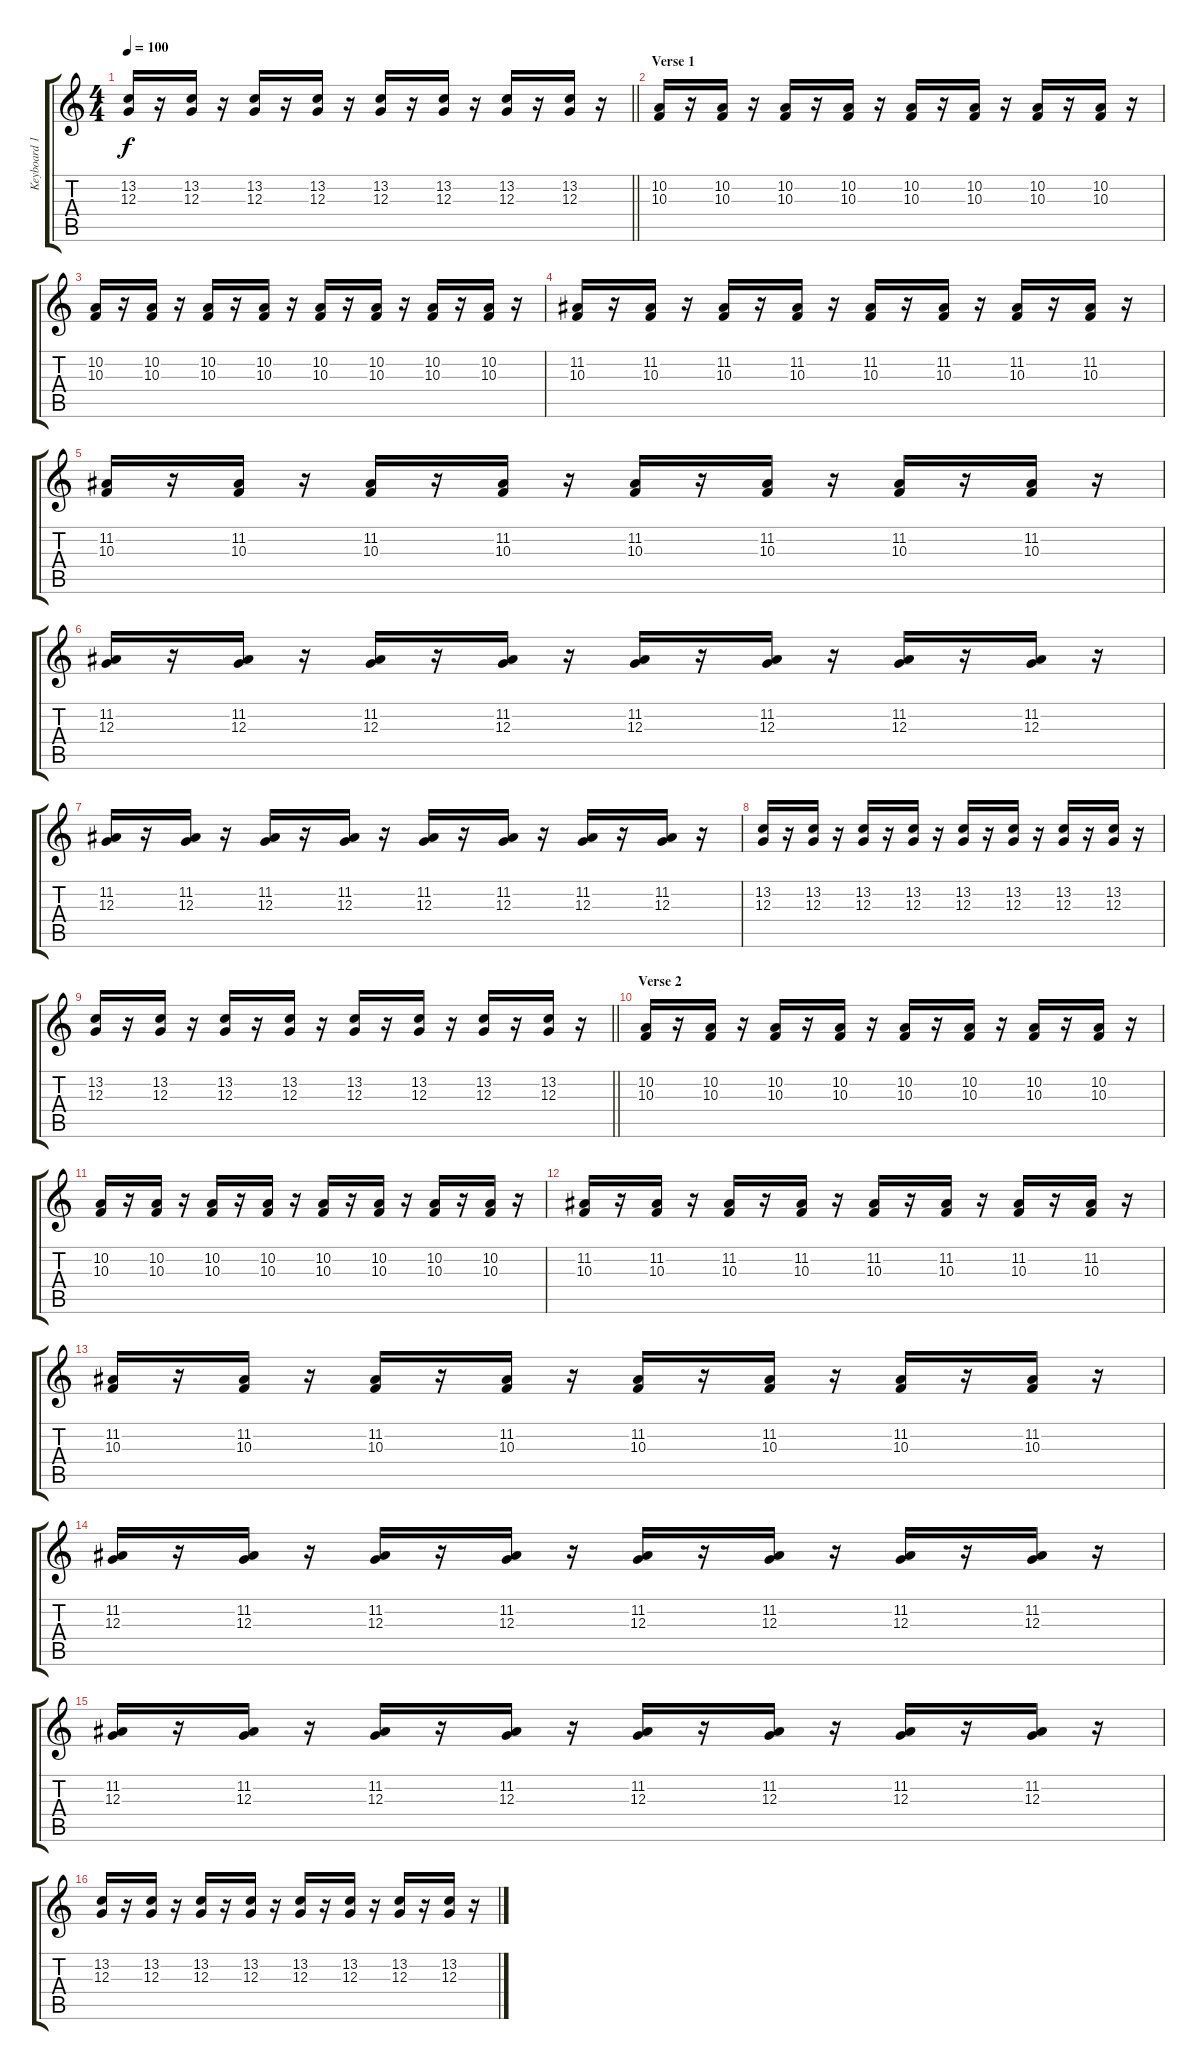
\track ("Keyboard 1(Ovie)" "Keyboard 1") {instrument acousticgrandpiano}
\staff {score tabs}
\tuning (E4 B3 G3 D3 A2 E2) {hide}
\ts (4 4)
\tempo 100
\clef g2
\barLineRight lightlight
\ks c
(13.2 12.3).16{dy f} r.16 (13.2 12.3).16 r.16 (13.2 12.3).16 r.16 (13.2 12.3).16 r.16 (13.2 12.3).16 r.16 (13.2 12.3).16 r.16 (13.2 12.3).16 r.16 (13.2 12.3).16 r.16 |
\section ("" "Verse 1")
(10.2 10.3).16 r.16 (10.2 10.3).16 r.16 (10.2 10.3).16 r.16 (10.2 10.3).16 r.16 (10.2 10.3).16 r.16 (10.2 10.3).16 r.16 (10.2 10.3).16 r.16 (10.2 10.3).16 r.16 |
(10.2 10.3).16 r.16 (10.2 10.3).16 r.16 (10.2 10.3).16 r.16 (10.2 10.3).16 r.16 (10.2 10.3).16 r.16 (10.2 10.3).16 r.16 (10.2 10.3).16 r.16 (10.2 10.3).16 r.16 |
(11.2 10.3).16 r.16 (11.2 10.3).16 r.16 (11.2 10.3).16 r.16 (11.2 10.3).16 r.16 (11.2 10.3).16 r.16 (11.2 10.3).16 r.16 (11.2 10.3).16 r.16 (11.2 10.3).16 r.16 |
(11.2 10.3).16 r.16 (11.2 10.3).16 r.16 (11.2 10.3).16 r.16 (11.2 10.3).16 r.16 (11.2 10.3).16 r.16 (11.2 10.3).16 r.16 (11.2 10.3).16 r.16 (11.2 10.3).16 r.16 |
(11.2 12.3).16 r.16 (11.2 12.3).16 r.16 (11.2 12.3).16 r.16 (11.2 12.3).16 r.16 (11.2 12.3).16 r.16 (11.2 12.3).16 r.16 (11.2 12.3).16 r.16 (11.2 12.3).16 r.16 |
(11.2 12.3).16 r.16 (11.2 12.3).16 r.16 (11.2 12.3).16 r.16 (11.2 12.3).16 r.16 (11.2 12.3).16 r.16 (11.2 12.3).16 r.16 (11.2 12.3).16 r.16 (11.2 12.3).16 r.16 |
(13.2 12.3).16 r.16 (13.2 12.3).16 r.16 (13.2 12.3).16 r.16 (13.2 12.3).16 r.16 (13.2 12.3).16 r.16 (13.2 12.3).16 r.16 (13.2 12.3).16 r.16 (13.2 12.3).16 r.16 |
\barLineRight lightlight
(13.2 12.3).16 r.16 (13.2 12.3).16 r.16 (13.2 12.3).16 r.16 (13.2 12.3).16 r.16 (13.2 12.3).16 r.16 (13.2 12.3).16 r.16 (13.2 12.3).16 r.16 (13.2 12.3).16 r.16 |
\section ("" "Verse 2")
(10.2 10.3).16 r.16 (10.2 10.3).16 r.16 (10.2 10.3).16 r.16 (10.2 10.3).16 r.16 (10.2 10.3).16 r.16 (10.2 10.3).16 r.16 (10.2 10.3).16 r.16 (10.2 10.3).16 r.16 |
(10.2 10.3).16 r.16 (10.2 10.3).16 r.16 (10.2 10.3).16 r.16 (10.2 10.3).16 r.16 (10.2 10.3).16 r.16 (10.2 10.3).16 r.16 (10.2 10.3).16 r.16 (10.2 10.3).16 r.16 |
(11.2 10.3).16 r.16 (11.2 10.3).16 r.16 (11.2 10.3).16 r.16 (11.2 10.3).16 r.16 (11.2 10.3).16 r.16 (11.2 10.3).16 r.16 (11.2 10.3).16 r.16 (11.2 10.3).16 r.16 |
(11.2 10.3).16 r.16 (11.2 10.3).16 r.16 (11.2 10.3).16 r.16 (11.2 10.3).16 r.16 (11.2 10.3).16 r.16 (11.2 10.3).16 r.16 (11.2 10.3).16 r.16 (11.2 10.3).16 r.16 |
(11.2 12.3).16 r.16 (11.2 12.3).16 r.16 (11.2 12.3).16 r.16 (11.2 12.3).16 r.16 (11.2 12.3).16 r.16 (11.2 12.3).16 r.16 (11.2 12.3).16 r.16 (11.2 12.3).16 r.16 |
(11.2 12.3).16 r.16 (11.2 12.3).16 r.16 (11.2 12.3).16 r.16 (11.2 12.3).16 r.16 (11.2 12.3).16 r.16 (11.2 12.3).16 r.16 (11.2 12.3).16 r.16 (11.2 12.3).16 r.16 |
(13.2 12.3).16 r.16 (13.2 12.3).16 r.16 (13.2 12.3).16 r.16 (13.2 12.3).16 r.16 (13.2 12.3).16 r.16 (13.2 12.3).16 r.16 (13.2 12.3).16 r.16 (13.2 12.3).16 r.16
